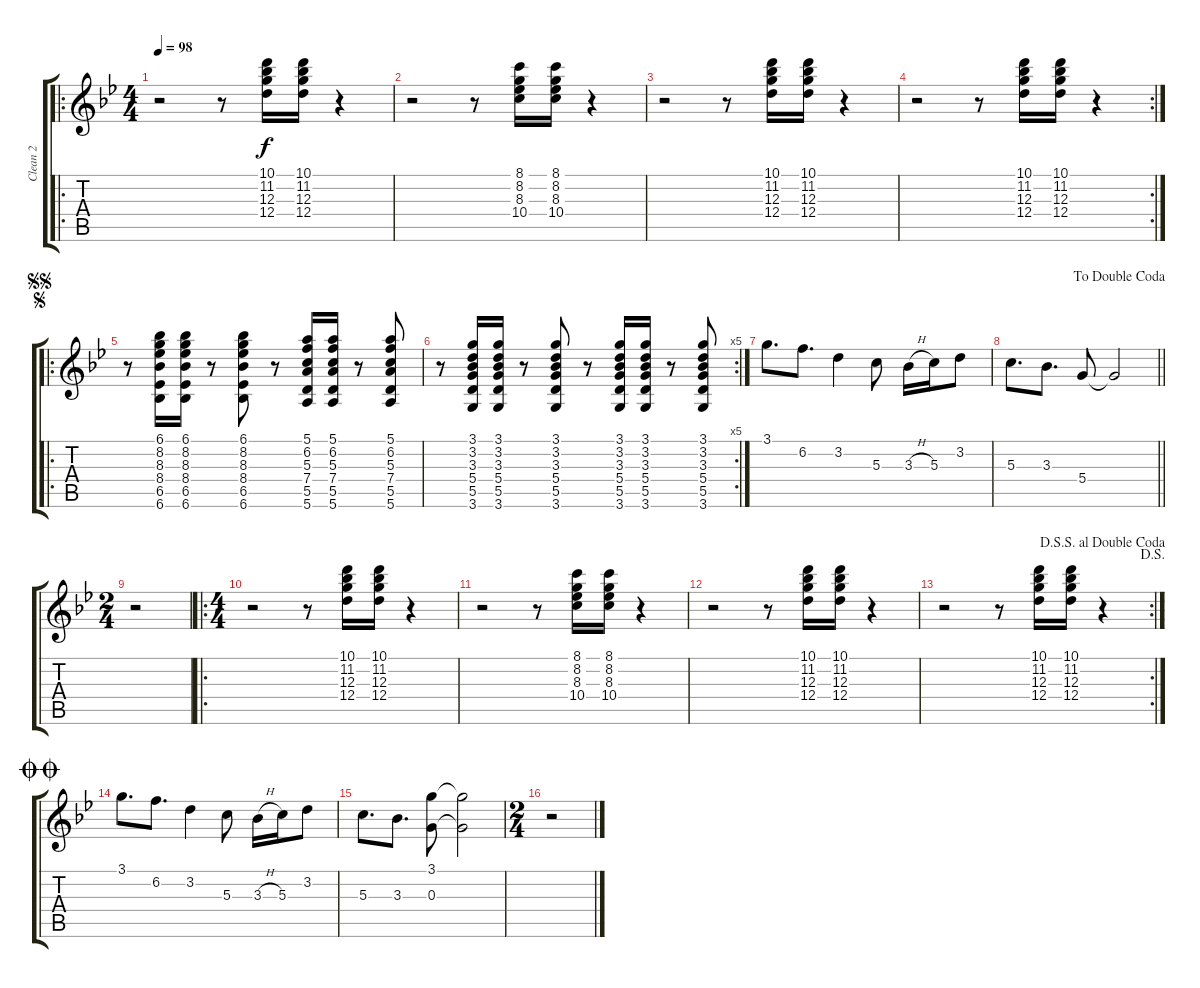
\track ("Clean 2" "Clean 2") {instrument electricguitarclean}
\staff {score tabs}
\tuning (E4 B3 G3 D3 A2 E2) {hide}
\ro
\ts (4 4)
\tempo 98
\clef g2
\ks bb
r.2{dy f instrument electricguitarclean} r.8 (10.1 11.2 12.3 12.4).16 (10.1 11.2 12.3 12.4).16 r.4 |
r.2 r.8 (8.1 8.2 8.3 10.4).16 (8.1 8.2 8.3 10.4).16 r.4 |
r.2 r.8 (10.1 11.2 12.3 12.4).16 (10.1 11.2 12.3 12.4).16 r.4 |
\rc 2
r.2 r.8 (10.1 11.2 12.3 12.4).16 (10.1 11.2 12.3 12.4).16 r.4 |
\ro
\jump segno
\jump segnosegno
r.8 (6.1 8.2 8.3 8.4 6.5 6.6).16 (6.1 8.2 8.3 8.4 6.5 6.6).16 r.8 (6.1 8.2 8.3 8.4 6.5 6.6).8 r.8 (5.1 6.2 5.3 7.4 5.5 5.6).16 (5.1 6.2 5.3 7.4 5.5 5.6).16 r.8 (5.1 6.2 5.3 7.4 5.5 5.6).8 |
\rc 5
r.8 (3.1 3.2 3.3 5.4 5.5 3.6).16 (3.1 3.2 3.3 5.4 5.5 3.6).16 r.8 (3.1 3.2 3.3 5.4 5.5 3.6).8 r.8 (3.1 3.2 3.3 5.4 5.5 3.6).16 (3.1 3.2 3.3 5.4 5.5 3.6).16 r.8 (3.1 3.2 3.3 5.4 5.5 3.6).8 |
3.1.8{d} 6.2.8{d} 3.2.4 5.3.8 3.3{h}.16 5.3.16 3.2.8 |
\jump dadoublecoda
\barLineRight lightlight
5.3.8{d} 3.3.8{d} 5.4.8 5.4{t}.2 |
\ts (2 4)
r.2 |
\ro
\ts (4 4)
r.2 r.8 (10.1 11.2 12.3 12.4).16 (10.1 11.2 12.3 12.4).16 r.4 |
r.2 r.8 (8.1 8.2 8.3 10.4).16 (8.1 8.2 8.3 10.4).16 r.4 |
r.2 r.8 (10.1 11.2 12.3 12.4).16 (10.1 11.2 12.3 12.4).16 r.4 |
\rc 2
\jump dalsegno
\jump dalsegnosegnoaldoublecoda
r.2 r.8 (10.1 11.2 12.3 12.4).16 (10.1 11.2 12.3 12.4).16 r.4 |
\jump doublecoda
3.1.8{d} 6.2.8{d} 3.2.4 5.3.8 3.3{h}.16 5.3.16 3.2.8 |
5.3.8{d} 3.3.8{d} (3.1 0.3).8 (3.1{t} 0.3{t}).2 |
\ts (2 4)
r.2
